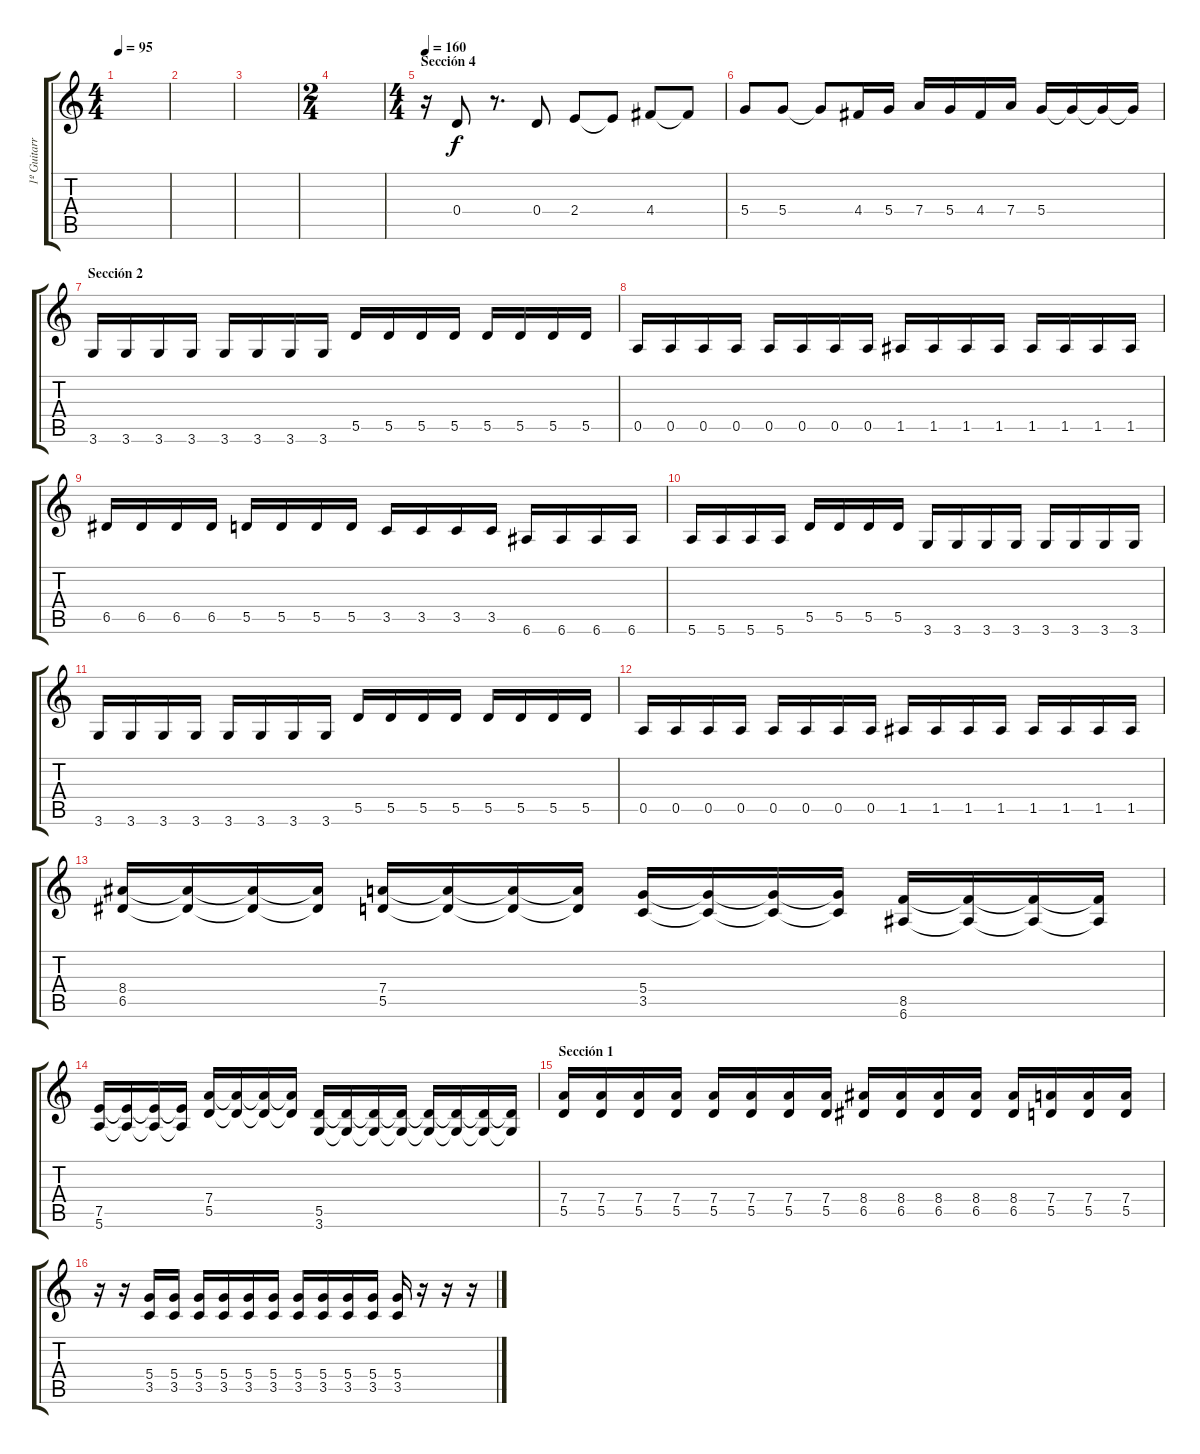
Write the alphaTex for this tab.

\track ("1º Guitarra " "1º Guitarr") {instrument distortionguitar}
\staff {score tabs}
\tuning (E4 B3 G3 D3 A2 E2) {hide}
\ts (4 4)
\tempo 95
\clef g2
\ks c
|
|
|
\ts (2 4)
|
\ts (4 4)
\section ("" "Sección 4")
\tempo 160
r.16 0.4.8 r.8{d} 0.4.8 2.4.8 2.4{t}.8 4.4.8 4.4{t}.8 |
5.4.8 5.4.8 5.4{t}.8 4.4.16 5.4.16 7.4.16 5.4.16 4.4.16 7.4.16 5.4.16 5.4{t}.16 5.4{t}.16 5.4{t}.16 |
\section ("" "Sección 2")
3.6.16 3.6.16 3.6.16 3.6.16 3.6.16 3.6.16 3.6.16 3.6.16 5.5.16 5.5.16 5.5.16 5.5.16 5.5.16 5.5.16 5.5.16 5.5.16 |
0.5.16 0.5.16 0.5.16 0.5.16 0.5.16 0.5.16 0.5.16 0.5.16 1.5.16 1.5.16 1.5.16 1.5.16 1.5.16 1.5.16 1.5.16 1.5.16 |
6.5.16 6.5.16 6.5.16 6.5.16 5.5.16 5.5.16 5.5.16 5.5.16 3.5.16 3.5.16 3.5.16 3.5.16 6.6.16 6.6.16 6.6.16 6.6.16 |
5.6.16 5.6.16 5.6.16 5.6.16 5.5.16 5.5.16 5.5.16 5.5.16 3.6.16 3.6.16 3.6.16 3.6.16 3.6.16 3.6.16 3.6.16 3.6.16 |
3.6.16 3.6.16 3.6.16 3.6.16 3.6.16 3.6.16 3.6.16 3.6.16 5.5.16 5.5.16 5.5.16 5.5.16 5.5.16 5.5.16 5.5.16 5.5.16 |
0.5.16 0.5.16 0.5.16 0.5.16 0.5.16 0.5.16 0.5.16 0.5.16 1.5.16 1.5.16 1.5.16 1.5.16 1.5.16 1.5.16 1.5.16 1.5.16 |
(8.4 6.5).16 (8.4{t} 6.5{t}).16 (8.4{t} 6.5{t}).16 (8.4{t} 6.5{t}).16 (7.4 5.5).16 (7.4{t} 5.5{t}).16 (7.4{t} 5.5{t}).16 (7.4{t} 5.5{t}).16 (5.4 3.5).16 (5.4{t} 3.5{t}).16 (5.4{t} 3.5{t}).16 (5.4{t} 3.5{t}).16 (8.5 6.6).16 (8.5{t} 6.6{t}).16 (8.5{t} 6.6{t}).16 (8.5{t} 6.6{t}).16 |
(7.5 5.6).16 (7.5{t} 5.6{t}).16 (7.5{t} 5.6{t}).16 (7.5{t} 5.6{t}).16 (7.4 5.5).16 (7.4{t} 5.5{t}).16 (7.4{t} 5.5{t}).16 (7.4{t} 5.5{t}).16 (5.5 3.6).16 (5.5{t} 3.6{t}).16 (5.5{t} 3.6{t}).16 (5.5{t} 3.6{t}).16 (5.5{t} 3.6{t}).16 (5.5{t} 3.6{t}).16 (5.5{t} 3.6{t}).16 (5.5{t} 3.6{t}).16 |
\section ("" "Sección 1")
(7.4 5.5).16 (7.4 5.5).16 (7.4 5.5).16 (7.4 5.5).16 (7.4 5.5).16 (7.4 5.5).16 (7.4 5.5).16 (7.4 5.5).16 (8.4 6.5).16 (8.4 6.5).16 (8.4 6.5).16 (8.4 6.5).16 (8.4 6.5).16 (7.4 5.5).16 (7.4 5.5).16 (7.4 5.5).16 |
r.16 r.16 (5.4 3.5).16 (5.4 3.5).16 (5.4 3.5).16 (5.4 3.5).16 (5.4 3.5).16 (5.4 3.5).16 (5.4 3.5).16 (5.4 3.5).16 (5.4 3.5).16 (5.4 3.5).16 (5.4 3.5).16 r.16 r.16 r.16
